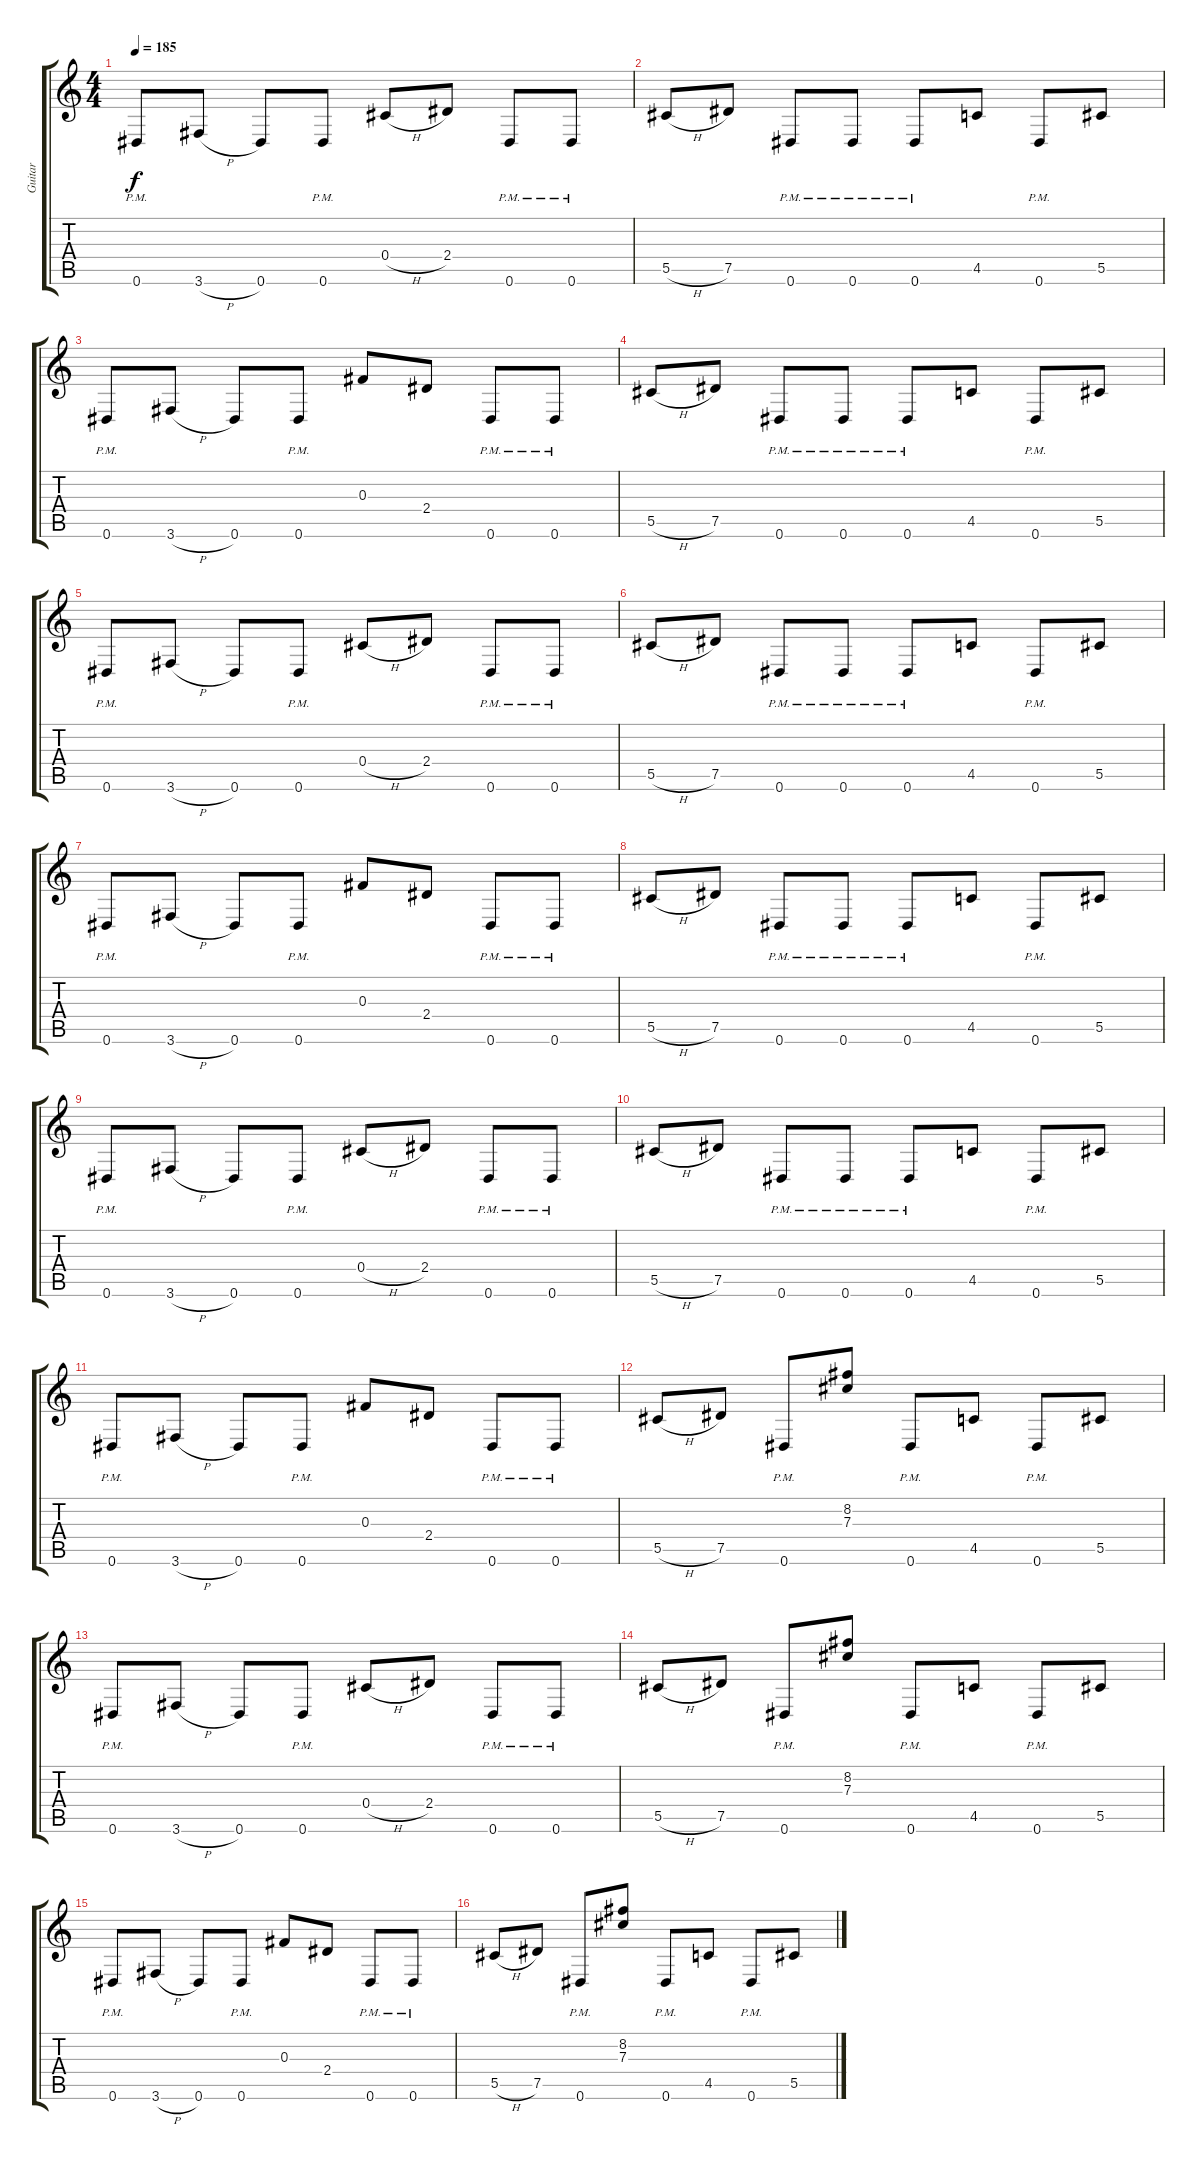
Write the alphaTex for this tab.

\track ("Guitar" "Guitar") {instrument distortionguitar}
\staff {score tabs}
\tuning (Eb4 Bb3 Gb3 Db3 Ab2 Eb2) {hide}
\ts (4 4)
\tempo 185
\clef g2
\ks c
0.6{pm}.8{dy f} 3.6{h}.8 0.6.8 0.6{pm}.8 0.4{h}.8 2.4.8 0.6{pm}.8 0.6{pm}.8 |
5.5{h}.8 7.5.8 0.6{pm}.8 0.6{pm}.8 0.6{pm}.8 4.5.8 0.6{pm}.8 5.5.8 |
0.6{pm}.8 3.6{h}.8 0.6.8 0.6{pm}.8 0.3.8 2.4.8 0.6{pm}.8 0.6{pm}.8 |
5.5{h}.8 7.5.8 0.6{pm}.8 0.6{pm}.8 0.6{pm}.8 4.5.8 0.6{pm}.8 5.5.8 |
0.6{pm}.8 3.6{h}.8 0.6.8 0.6{pm}.8 0.4{h}.8 2.4.8 0.6{pm}.8 0.6{pm}.8 |
5.5{h}.8 7.5.8 0.6{pm}.8 0.6{pm}.8 0.6{pm}.8 4.5.8 0.6{pm}.8 5.5.8 |
0.6{pm}.8 3.6{h}.8 0.6.8 0.6{pm}.8 0.3.8 2.4.8 0.6{pm}.8 0.6{pm}.8 |
5.5{h}.8 7.5.8 0.6{pm}.8 0.6{pm}.8 0.6{pm}.8 4.5.8 0.6{pm}.8 5.5.8 |
0.6{pm}.8 3.6{h}.8 0.6.8 0.6{pm}.8 0.4{h}.8 2.4.8 0.6{pm}.8 0.6{pm}.8 |
5.5{h}.8 7.5.8 0.6{pm}.8 0.6{pm}.8 0.6{pm}.8 4.5.8 0.6{pm}.8 5.5.8 |
0.6{pm}.8 3.6{h}.8 0.6.8 0.6{pm}.8 0.3.8 2.4.8 0.6{pm}.8 0.6{pm}.8 |
5.5{h}.8 7.5.8 0.6{pm}.8 (8.2 7.3).8 0.6{pm}.8 4.5.8 0.6{pm}.8 5.5.8 |
0.6{pm}.8 3.6{h}.8 0.6.8 0.6{pm}.8 0.4{h}.8 2.4.8 0.6{pm}.8 0.6{pm}.8 |
5.5{h}.8 7.5.8 0.6{pm}.8 (8.2 7.3).8 0.6{pm}.8 4.5.8 0.6{pm}.8 5.5.8 |
0.6{pm}.8 3.6{h}.8 0.6.8 0.6{pm}.8 0.3.8 2.4.8 0.6{pm}.8 0.6{pm}.8 |
5.5{h}.8 7.5.8 0.6{pm}.8 (8.2 7.3).8 0.6{pm}.8 4.5.8 0.6{pm}.8 5.5.8
